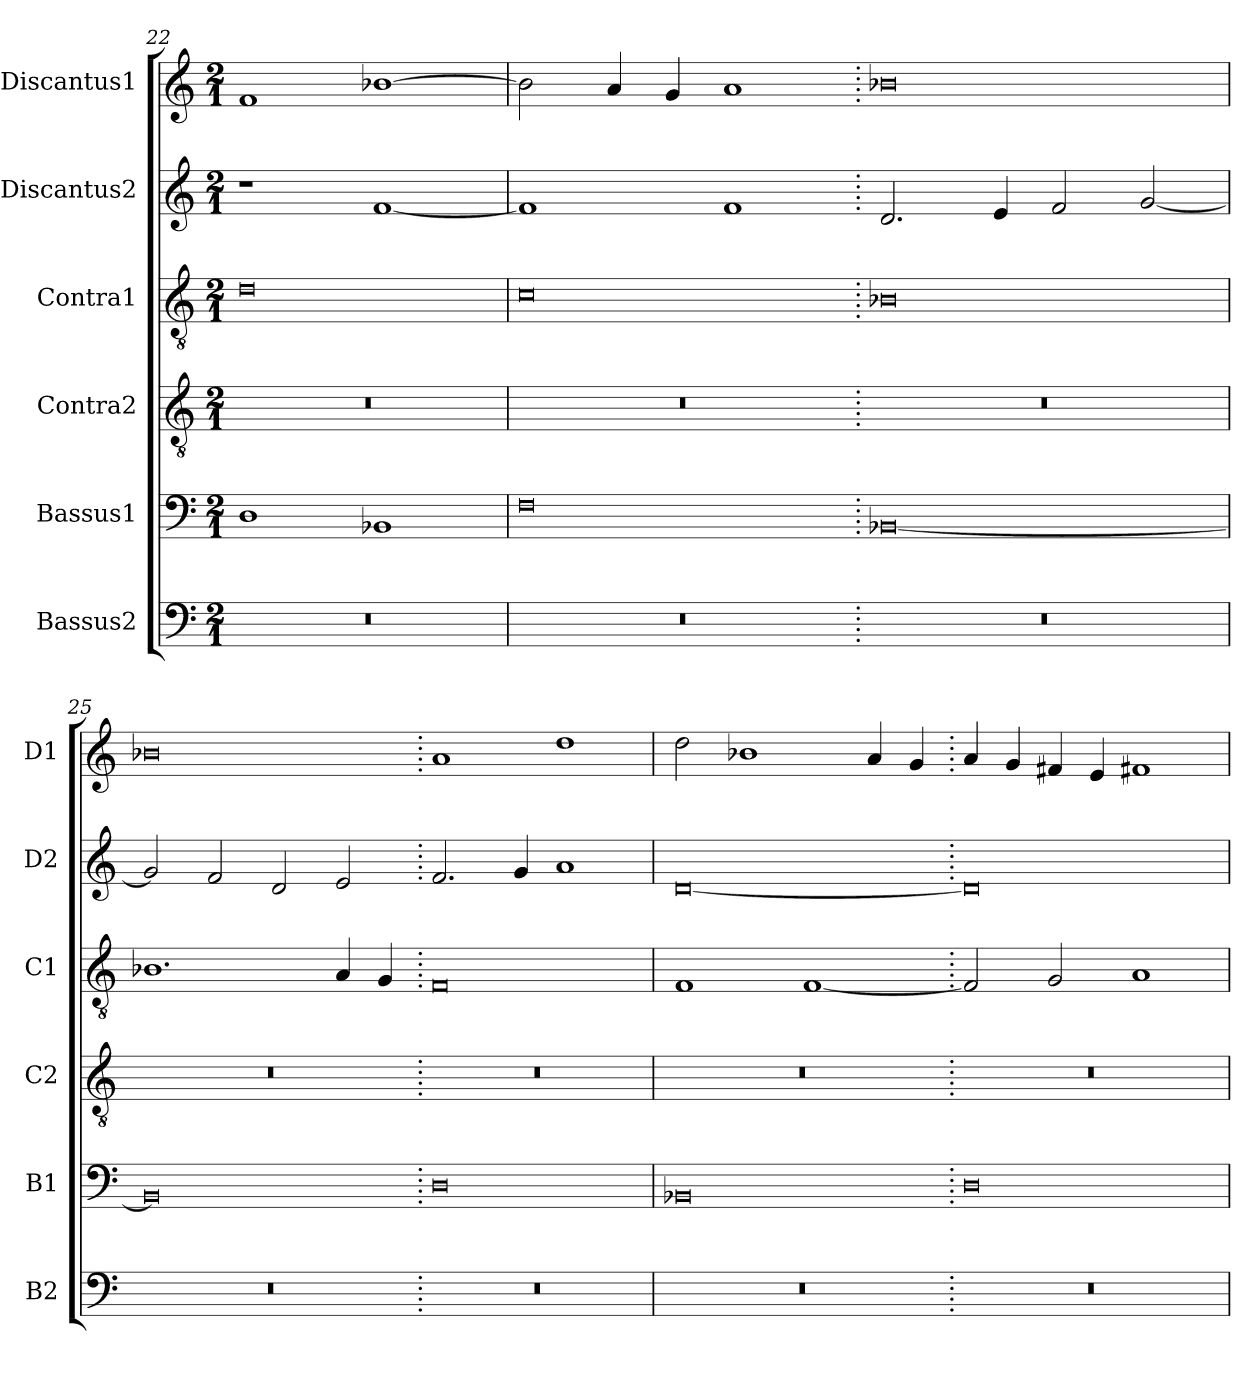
**kern	**kern	**kern	**kern	**kern	**kern
*part6	*part5	*part4	*part3	*part2	*part1
*staff6	*staff5	*staff4	*staff3	*staff2	*staff1
*I"Bassus2	*I"Bassus1	*I"Contra2	*I"Contra1	*I"Discantus2	*I"Discantus1
*I'B2	*I'B1	*I'C2	*I'C1	*I'D2	*I'D1
*clefF4	*clefF4	*clefGv2	*clefGv2	*clefG2	*clefG2
*k[]	*k[]	*k[]	*k[]	*k[]	*k[]
*M2/1	*M2/1	*M2/1	*M2/1	*M2/1	*M2/1
=22	=22	=22	=22	=22	=22
0r	1D	0r	0d	1r	1f
.	1BB-X	.	.	[1f	[1b-X
=23	=23	=23	=23	=23	=23
0r	0F	0r	0c	1f]	2b-\]
.	.	.	.	.	4a/
.	.	.	.	.	4g/
.	.	.	.	1f	1a
=24.	=24.	=24.	=24.	=24.	=24.
0r	[0BB-X	0r	0B-X	2.d/	0b-X
.	.	.	.	4e/	.
.	.	.	.	2f/	.
.	.	.	.	[2g/	.
=25	=25	=25	=25	=25	=25
0r	0BB-]	0r	1.B-X	2g/]	0b-X
.	.	.	.	2f/	.
.	.	.	.	2d/	.
.	.	.	4A/	2e/	.
.	.	.	4G/	.	.
=26.	=26.	=26.	=26.	=26.	=26.
0r	0D	0r	0F	2.f/	1a
.	.	.	.	4g/	.
.	.	.	.	1a	1dd
=27	=27	=27	=27	=27	=27
0r	0BB-X	0r	1F	[0d	2dd\
.	.	.	.	.	1b-X
.	.	.	[1F	.	.
.	.	.	.	.	4a/
.	.	.	.	.	4g/
=28.	=28.	=28.	=28.	=28.	=28.
0r	0D	0r	2F/]	0d]	4a/
.	.	.	.	.	4g/
.	.	.	2G/	.	4f#X/
.	.	.	.	.	4e/
.	.	.	1A	.	1f#X
=	=	=	=	=	=
*-	*-	*-	*-	*-	*-
